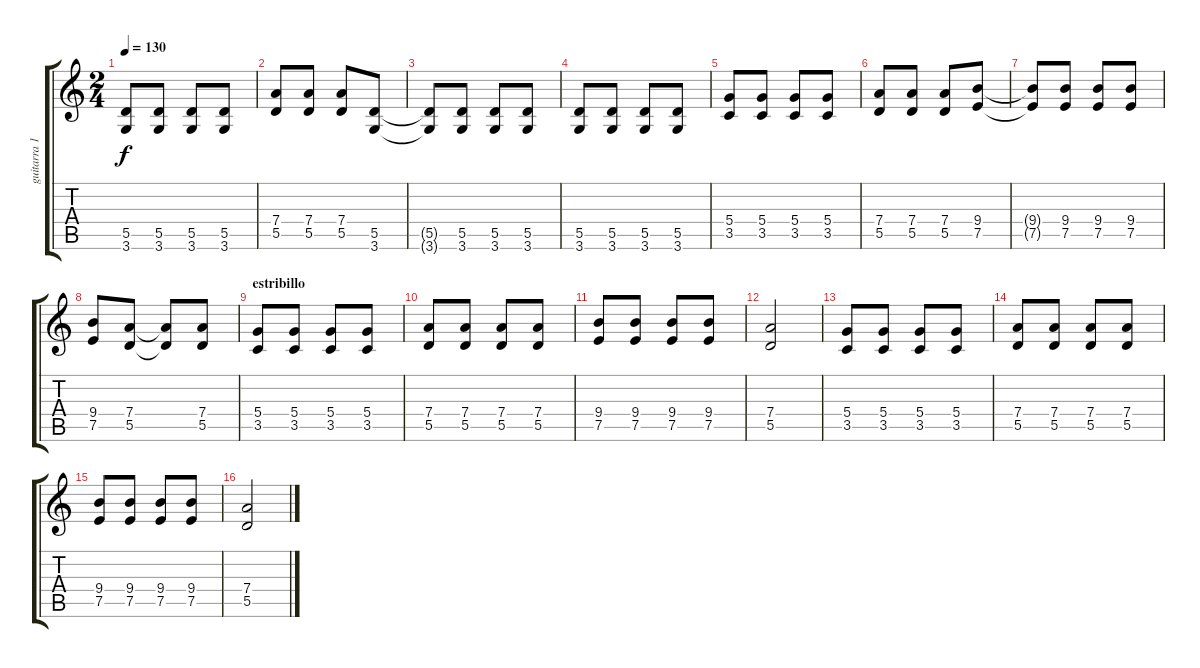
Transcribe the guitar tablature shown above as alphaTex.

\track ("guitarra 1" "guitarra 1") {instrument acousticguitarsteel}
\staff {score tabs}
\tuning (E4 B3 G3 D3 A2 E2) {hide}
\ts (2 4)
\tempo 130
\clef g2
\ks c
(5.5 3.6).8{dy f instrument distortionguitar} (5.5 3.6).8 (5.5 3.6).8 (5.5 3.6).8 |
(7.4 5.5).8 (7.4 5.5).8 (7.4 5.5).8 (5.5 3.6).8 |
(5.5{t} 3.6{t}).8 (5.5 3.6).8 (5.5 3.6).8 (5.5 3.6).8 |
(5.5 3.6).8 (5.5 3.6).8 (5.5 3.6).8 (5.5 3.6).8 |
(5.4 3.5).8 (5.4 3.5).8 (5.4 3.5).8 (5.4 3.5).8 |
(7.4 5.5).8 (7.4 5.5).8 (7.4 5.5).8 (9.4 7.5).8 |
(9.4{t} 7.5{t}).8 (9.4 7.5).8 (9.4 7.5).8 (9.4 7.5).8 |
(9.4 7.5).8 (7.4 5.5).8 (7.4{t} 5.5{t}).8 (7.4 5.5).8 |
\section ("" "estribillo")
(5.4 3.5).8{instrument overdrivenguitar} (5.4 3.5).8 (5.4 3.5).8 (5.4 3.5).8 |
(7.4 5.5).8 (7.4 5.5).8 (7.4 5.5).8 (7.4 5.5).8 |
(9.4 7.5).8 (9.4 7.5).8 (9.4 7.5).8 (9.4 7.5).8 |
(7.4 5.5).2 |
(5.4 3.5).8{instrument overdrivenguitar} (5.4 3.5).8 (5.4 3.5).8 (5.4 3.5).8 |
(7.4 5.5).8 (7.4 5.5).8 (7.4 5.5).8 (7.4 5.5).8 |
(9.4 7.5).8 (9.4 7.5).8 (9.4 7.5).8 (9.4 7.5).8 |
(7.4 5.5).2
